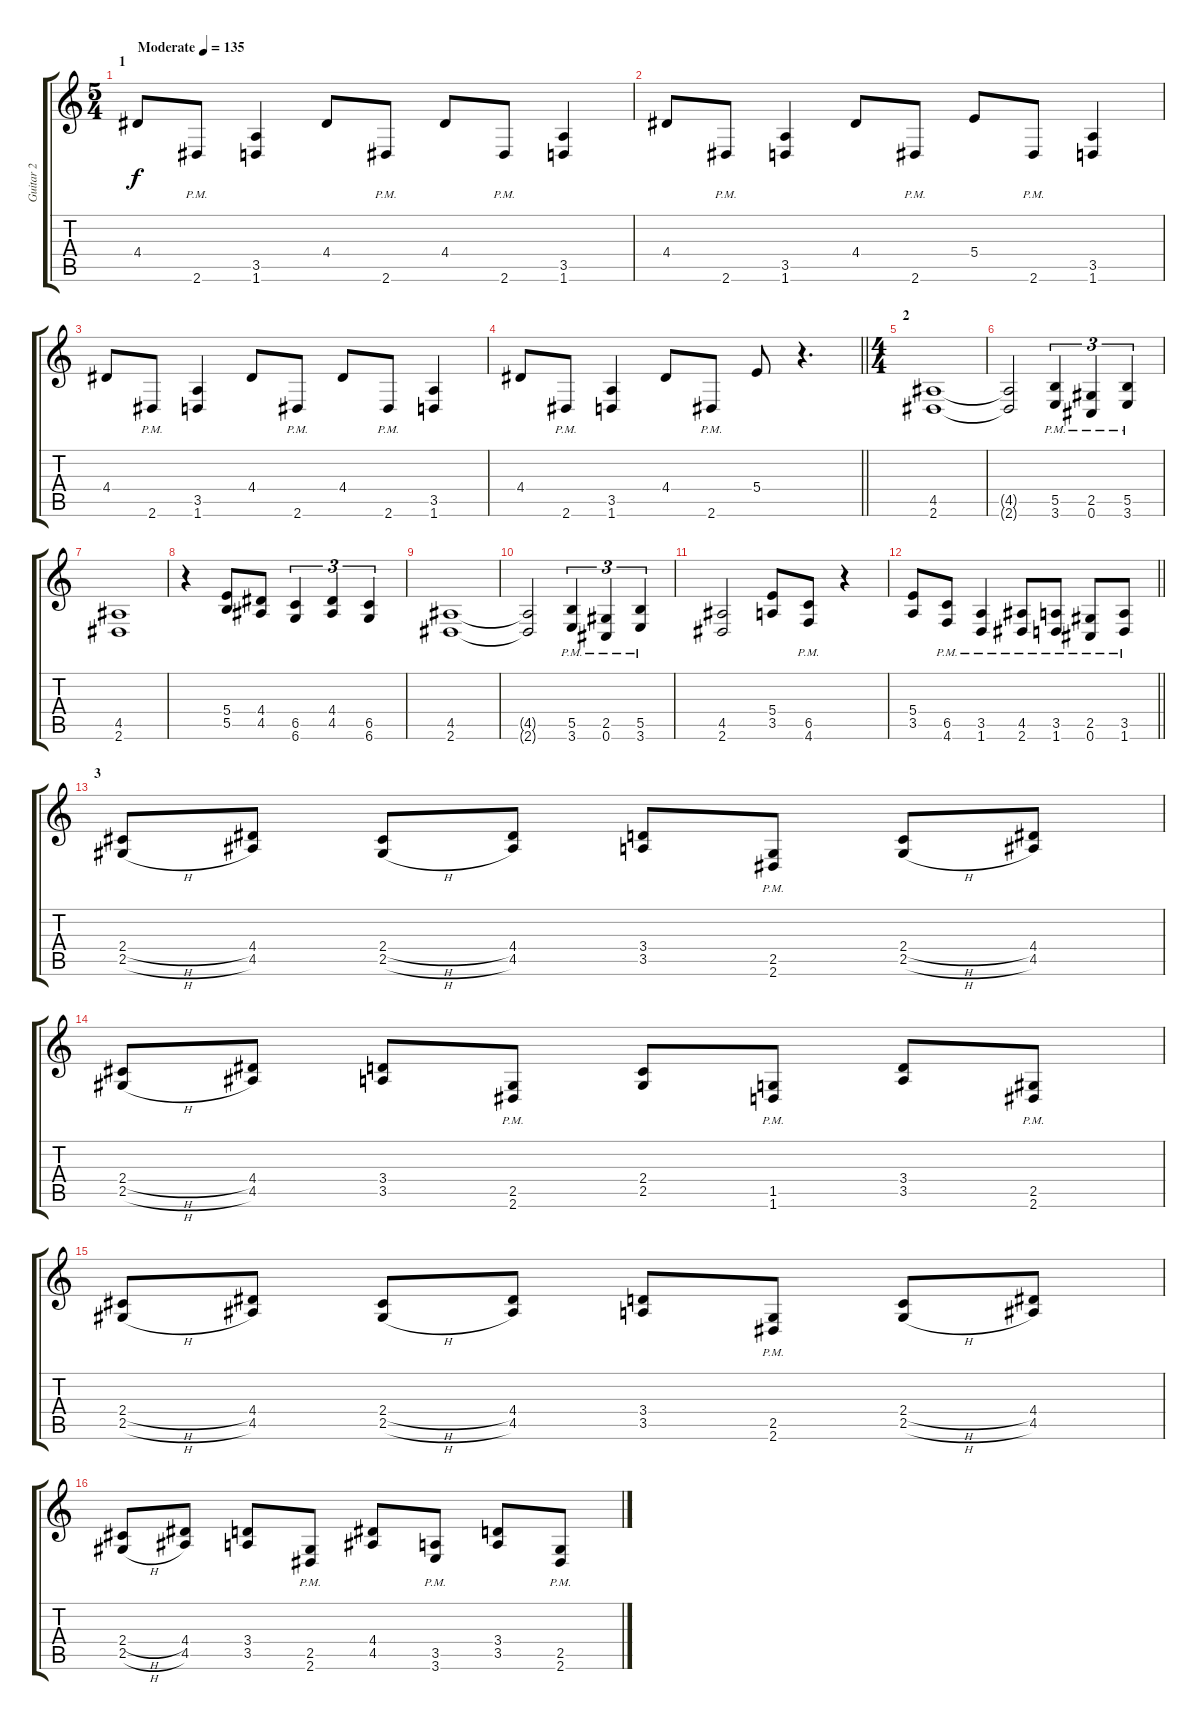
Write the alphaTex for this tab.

\track ("Guitar 2" "Guitar 2") {instrument distortionguitar}
\staff {score tabs}
\tuning (Db4 Ab3 E3 B2 Gb2 Db2) {hide}
\ts (5 4)
\section ("" "1")
\tempo (135 "Moderate")
\clef g2
\ks c
4.4.8{dy f instrument distortionguitar} 2.6{pm}.8 (3.5 1.6).4 4.4.8 2.6{pm}.8 4.4.8 2.6{pm}.8 (3.5 1.6).4 |
4.4.8 2.6{pm}.8 (3.5 1.6).4 4.4.8 2.6{pm}.8 5.4.8 2.6{pm}.8 (3.5 1.6).4 |
4.4.8 2.6{pm}.8 (3.5 1.6).4 4.4.8 2.6{pm}.8 4.4.8 2.6{pm}.8 (3.5 1.6).4 |
\barLineRight lightlight
4.4.8 2.6{pm}.8 (3.5 1.6).4 4.4.8 2.6{pm}.8 5.4.8 r.4{d} |
\ts (4 4)
\section ("" "2")
(4.5 2.6).1 |
(4.5{t} 2.6{t}).2 (5.5{pm} 3.6{pm}).4{tu (3 2)} (2.5{pm} 0.6{pm}).4{tu (3 2)} (5.5{pm} 3.6{pm}).4{tu (3 2)} |
(4.5 2.6).1 |
r.4 (5.4 5.5).8 (4.4 4.5).8 (6.5 6.6).4{tu (3 2)} (4.4 4.5).4{tu (3 2)} (6.5 6.6).4{tu (3 2)} |
(4.5 2.6).1 |
(4.5{t} 2.6{t}).2 (5.5{pm} 3.6{pm}).4{tu (3 2)} (2.5{pm} 0.6{pm}).4{tu (3 2)} (5.5{pm} 3.6{pm}).4{tu (3 2)} |
(4.5 2.6).2 (5.4 3.5).8 (6.5{pm} 4.6{pm}).8 r.4 |
\barLineRight lightlight
(5.4 3.5).8 (6.5{pm} 4.6{pm}).8 (3.5{pm} 1.6{pm}).4 (4.5{pm} 2.6{pm}).8 (3.5{pm} 1.6{pm}).8 (2.5{pm} 0.6{pm}).8 (3.5{pm} 1.6{pm}).8 |
\section ("" "3")
(2.4{h} 2.5{h}).8 (4.4 4.5).8 (2.4{h} 2.5{h}).8 (4.4 4.5).8 (3.4 3.5).8 (2.5{pm} 2.6{pm}).8 (2.4{h} 2.5{h}).8 (4.4 4.5).8 |
(2.4{h} 2.5{h}).8 (4.4 4.5).8 (3.4 3.5).8 (2.5{pm} 2.6{pm}).8 (2.4 2.5).8 (1.5{pm} 1.6{pm}).8 (3.4 3.5).8 (2.5{pm} 2.6{pm}).8 |
(2.4{h} 2.5{h}).8 (4.4 4.5).8 (2.4{h} 2.5{h}).8 (4.4 4.5).8 (3.4 3.5).8 (2.5{pm} 2.6{pm}).8 (2.4{h} 2.5{h}).8 (4.4 4.5).8 |
(2.4{h} 2.5{h}).8 (4.4 4.5).8 (3.4 3.5).8 (2.5{pm} 2.6{pm}).8 (4.4 4.5).8 (3.5{pm} 3.6{pm}).8 (3.4 3.5).8 (2.5{pm} 2.6{pm}).8
